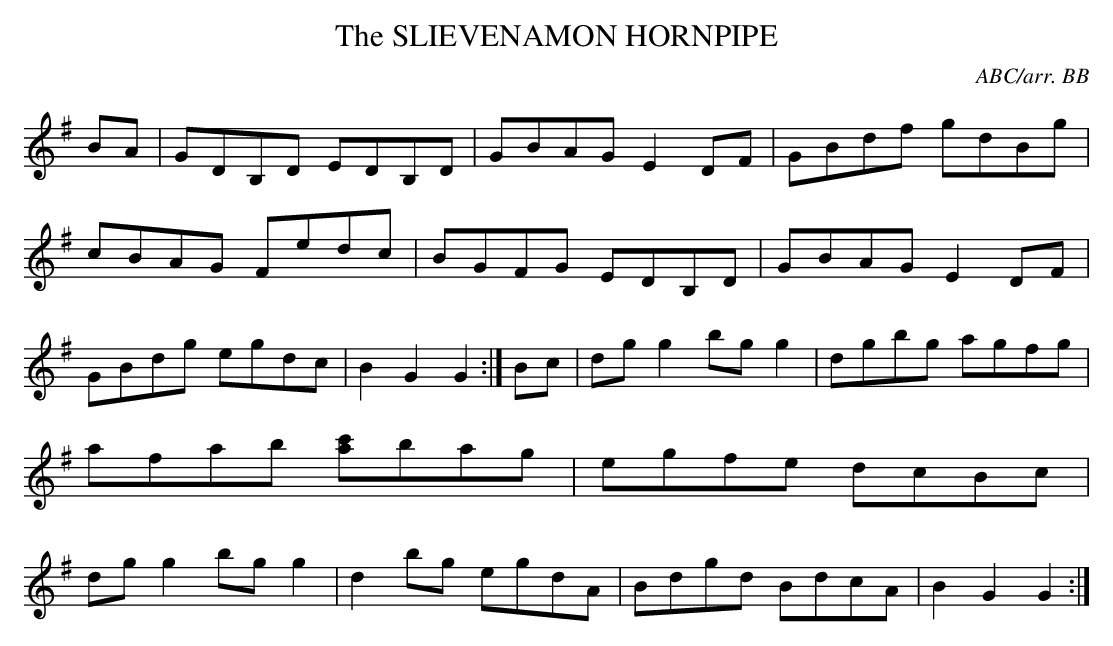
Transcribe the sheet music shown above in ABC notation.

X:1
T:SLIEVENAMON HORNPIPE, The\
C:ABC/arr. BB\
M:C|\
K:G\
BA|GDB,D EDB,D|GBAG E2DF|GBdf gdBg|cBAG Fedc|\
BGFG EDB,D|GBAG E2DF|GBdg egdc|B2G2G2 :|\
Bc|dgg2 bgg2|dgbg agfg|afab [c'a]bag|egfe dcBc|\
dgg2 bgg2|d2bg egdA|Bdgd BdcA|B2G2G2 :|\
\
\
